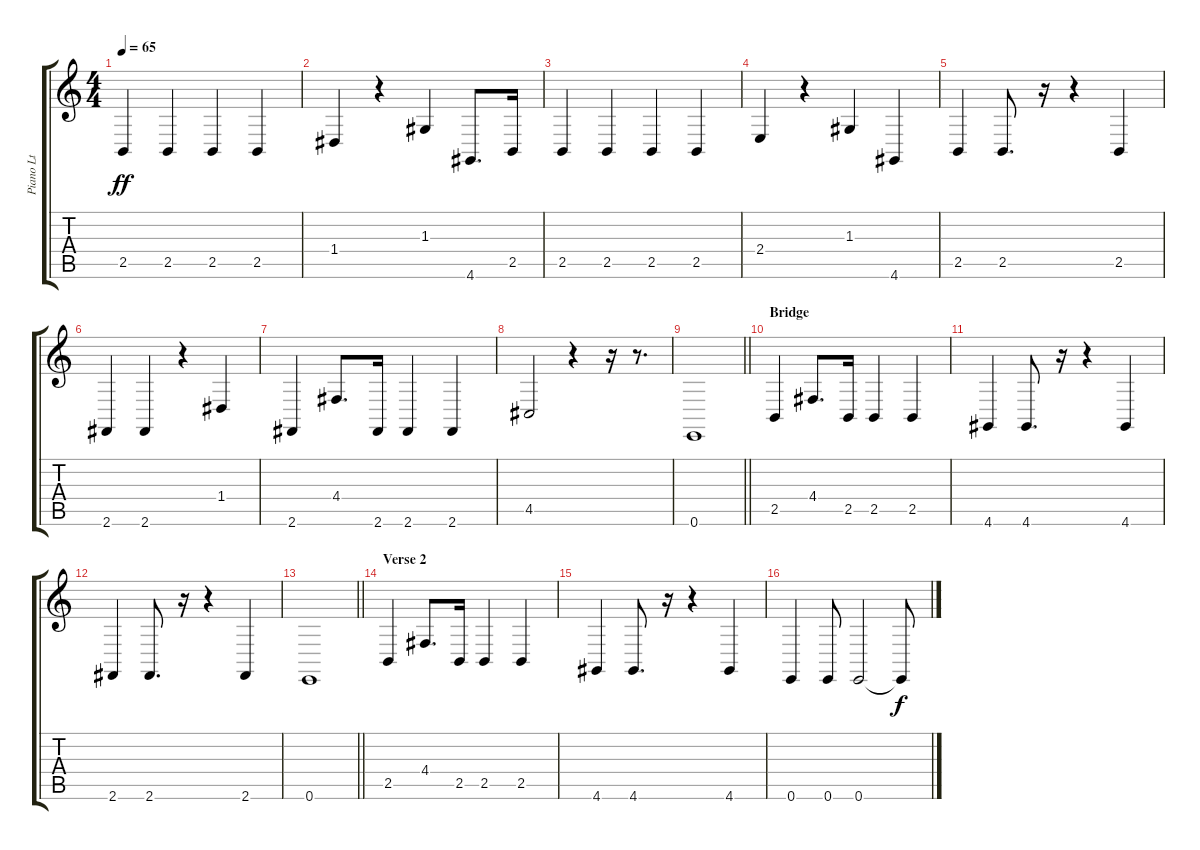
\track ("Piano Lt" "Piano Lt") {instrument brightacousticpiano}
\staff {score tabs}
\tuning (E4 B3 G3 D3 A2 E2) {hide}
\ts (4 4)
\tempo 65
\clef g2
\ks c
2.5.4{dy ff} 2.5.4 2.5.4 2.5.4 |
1.4.4 r.4 1.3.4 4.6.8{d} 2.5.16 |
2.5.4 2.5.4 2.5.4 2.5.4 |
2.4.4 r.4 1.3.4 4.6.4 |
2.5.4 2.5.8{d} r.16 r.4 2.5.4 |
2.6.4 2.6.4 r.4 1.4.4 |
2.6.4 4.4.8{d} 2.6.16 2.6.4 2.6.4 |
4.5.2 r.4 r.16 r.8{d} |
\barLineRight lightlight
0.6.1 |
\section ("" "Bridge")
2.5.4 4.4.8{d} 2.5.16 2.5.4 2.5.4 |
4.6.4 4.6.8{d} r.16 r.4 4.6.4 |
2.6.4 2.6.8{d} r.16 r.4 2.6.4 |
\barLineRight lightlight
0.6.1 |
\section ("" "Verse 2")
2.5.4 4.4.8{d} 2.5.16 2.5.4 2.5.4 |
4.6.4 4.6.8{d} r.16 r.4 4.6.4 |
0.6.4 0.6.8 0.6.2 0.6{t}.8{dy f}
